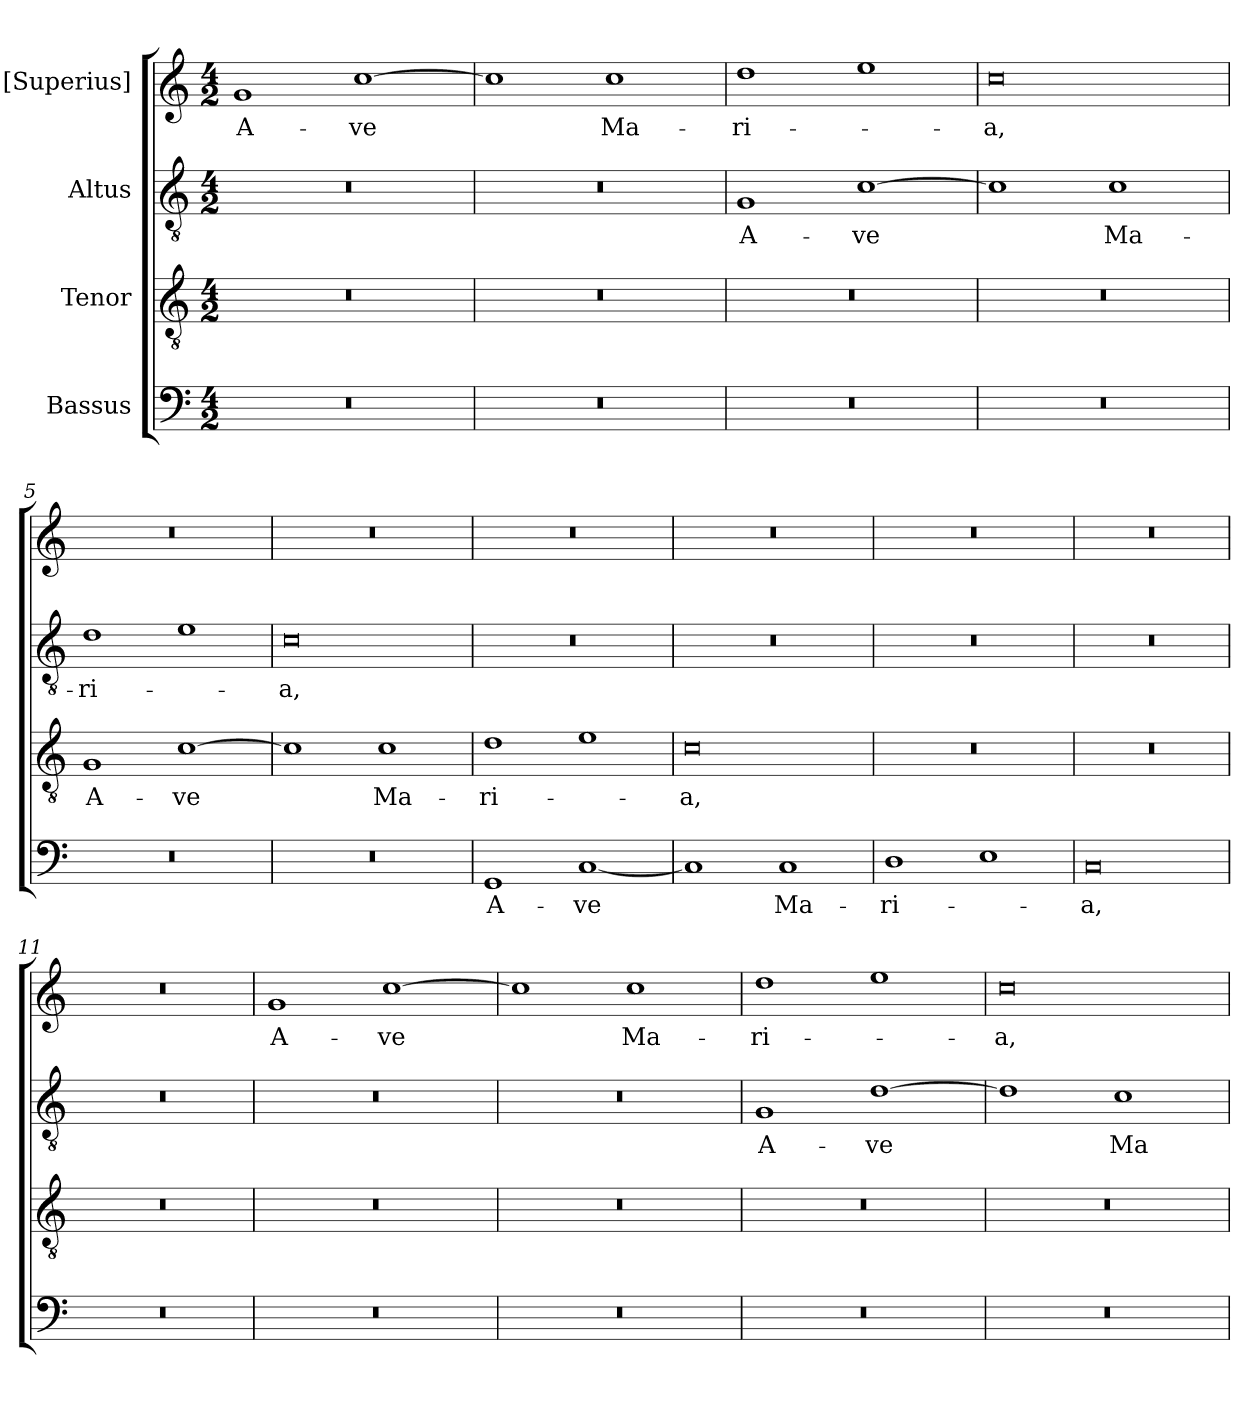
**kern	**text	**kern	**text	**kern	**text	**kern	**text
*part4	*part4	*part3	*part3	*part2	*part2	*part1	*part1
*staff4	*staff4	*staff3	*staff3	*staff2	*staff2	*staff1	*staff1
*I"Bassus	*	*I"Tenor	*	*I"Altus	*	*I"[Superius]	*
*clefF4	*	*clefGv2	*	*clefGv2	*	*clefG2	*
*k[]	*	*k[]	*	*k[]	*	*k[]	*
*C:	*	*C:	*	*C:	*	*C:	*
*M4/2	*	*M4/2	*	*M4/2	*	*M4/2	*
=1	=1	=1	=1	=1	=1	=1	=1
0r	.	0r	.	0r	.	1g/	A-
.	.	.	.	.	.	[1cc\	-ve
=2	=2	=2	=2	=2	=2	=2	=2
0r	.	0r	.	0r	.	1cc\]	.
.	.	.	.	.	.	1cc\	Ma-
=3	=3	=3	=3	=3	=3	=3	=3
0r	.	0r	.	1G/	A-	1dd\	-ri-
.	.	.	.	[1c\	-ve	1ee\	.
=4	=4	=4	=4	=4	=4	=4	=4
0r	.	0r	.	1c\]	.	0cc\	-a,
.	.	.	.	1c\	Ma-	.	.
=5	=5	=5	=5	=5	=5	=5	=5
0r	.	1G/	A-	1d\	-ri-	0r	.
.	.	[1c\	-ve	1e\	.	.	.
=6	=6	=6	=6	=6	=6	=6	=6
0r	.	1c\]	.	0c\	-a,	0r	.
.	.	1c\	Ma-	.	.	.	.
=7	=7	=7	=7	=7	=7	=7	=7
1GG/	A-	1d\	-ri-	0r	.	0r	.
[1C/	-ve	1e\	.	.	.	.	.
=8	=8	=8	=8	=8	=8	=8	=8
1C/]	.	0c\	-a,	0r	.	0r	.
1C/	Ma-	.	.	.	.	.	.
=9	=9	=9	=9	=9	=9	=9	=9
1D\	-ri-	0r	.	0r	.	0r	.
1E\	.	.	.	.	.	.	.
=10	=10	=10	=10	=10	=10	=10	=10
0C/	-a,	0r	.	0r	.	0r	.
=11	=11	=11	=11	=11	=11	=11	=11
0r	.	0r	.	0r	.	0r	.
!!LO:LB:g=z
=12	=12	=12	=12	=12	=12	=12	=12
0r	.	0r	.	0r	.	1g/	A-
.	.	.	.	.	.	[1cc\	-ve
=13	=13	=13	=13	=13	=13	=13	=13
0r	.	0r	.	0r	.	1cc\]	.
.	.	.	.	.	.	1cc\	Ma-
=14	=14	=14	=14	=14	=14	=14	=14
0r	.	0r	.	1G/	A-	1dd\	-ri-
.	.	.	.	[1d\	-ve	1ee\	.
=15	=15	=15	=15	=15	=15	=15	=15
0r	.	0r	.	1d\]	.	0cc\	-a,
.	.	.	.	1c\	Ma-	.	.
=	=	=	=	=	=	=	=
*-	*-	*-	*-	*-	*-	*-	*-
